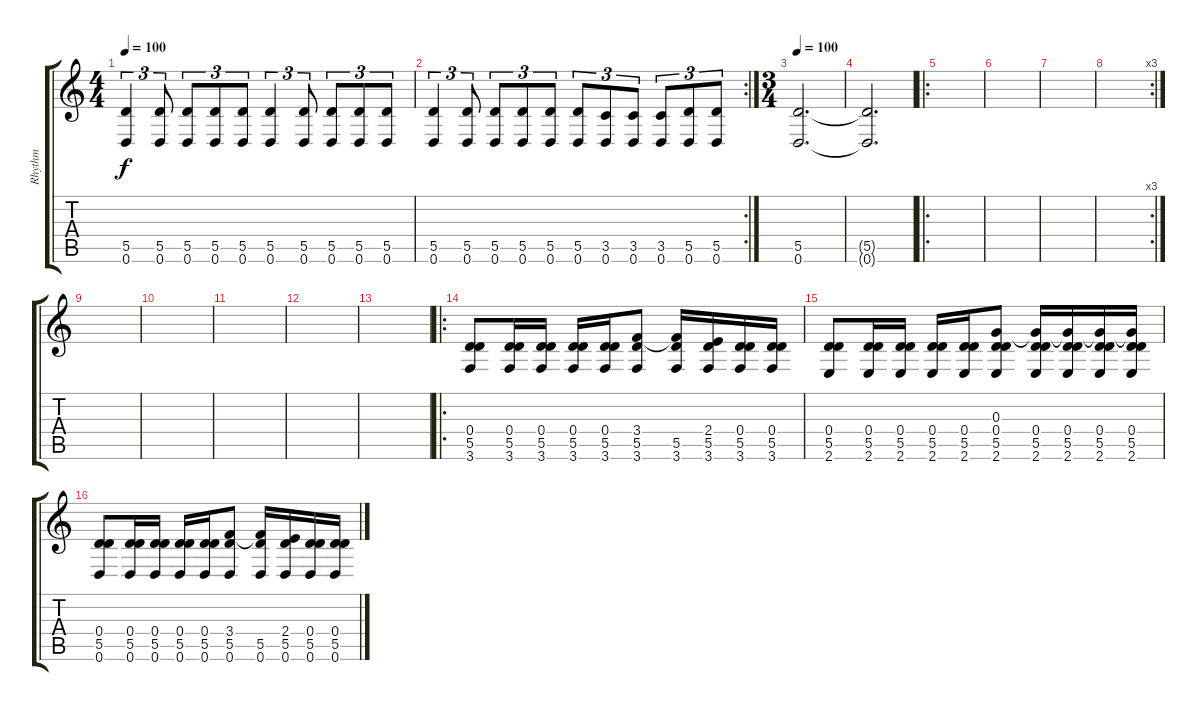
\track ("Rhythm" "Rhythm") {instrument distortionguitar}
\staff {score tabs}
\tuning (E4 B3 G3 D3 A2 D2) {hide}
\ts (4 4)
\tempo 100
\clef g2
\ks c
(5.5 0.6).4{tu (3 2) dy f} (5.5 0.6).8{tu (3 2)} (5.5 0.6).8{tu (3 2)} (5.5 0.6).8{tu (3 2)} (5.5 0.6).8{tu (3 2)} (5.5 0.6).4{tu (3 2)} (5.5 0.6).8{tu (3 2)} (5.5 0.6).8{tu (3 2)} (5.5 0.6).8{tu (3 2)} (5.5 0.6).8{tu (3 2)} |
\rc 2
(5.5 0.6).4{tu (3 2)} (5.5 0.6).8{tu (3 2)} (5.5 0.6).8{tu (3 2)} (5.5 0.6).8{tu (3 2)} (5.5 0.6).8{tu (3 2)} (5.5 0.6).8{tu (3 2)} (3.5 0.6).8{tu (3 2)} (3.5 0.6).8{tu (3 2)} (3.5 0.6).8{tu (3 2)} (5.5 0.6).8{tu (3 2)} (5.5 0.6).8{tu (3 2)} |
\ts (3 4)
\tempo 100
(5.5 0.6).2{d} |
(5.5{t} 0.6{t}).2{d} |
\ro
|
|
|
\rc 3
|
|
|
|
|
|
\ro
(0.4 5.5 3.6).8 (0.4 5.5 3.6).16 (0.4 5.5 3.6).16 (0.4 5.5 3.6).16 (0.4 5.5 3.6).16 (3.4 5.5 3.6).8 (3.4{t} 5.5 3.6).16 (2.4 5.5 3.6).16 (0.4 5.5 3.6).16 (0.4 5.5 3.6).16 |
(0.4 5.5 2.6).8 (0.4 5.5 2.6).16 (0.4 5.5 2.6).16 (0.4 5.5 2.6).16 (0.4 5.5 2.6).16 (0.3 0.4 5.5 2.6).8 (0.3{t} 0.4 5.5 2.6).16 (0.3{t} 0.4 5.5 2.6).16 (0.3{t} 0.4 5.5 2.6).16 (0.3{t} 0.4 5.5 2.6).16 |
(0.4 5.5 0.6).8 (0.4 5.5 0.6).16 (0.4 5.5 0.6).16 (0.4 5.5 0.6).16 (0.4 5.5 0.6).16 (3.4 5.5 0.6).8 (3.4{t} 5.5 0.6).16 (2.4 5.5 0.6).16 (0.4 5.5 0.6).16 (0.4 5.5 0.6).16
